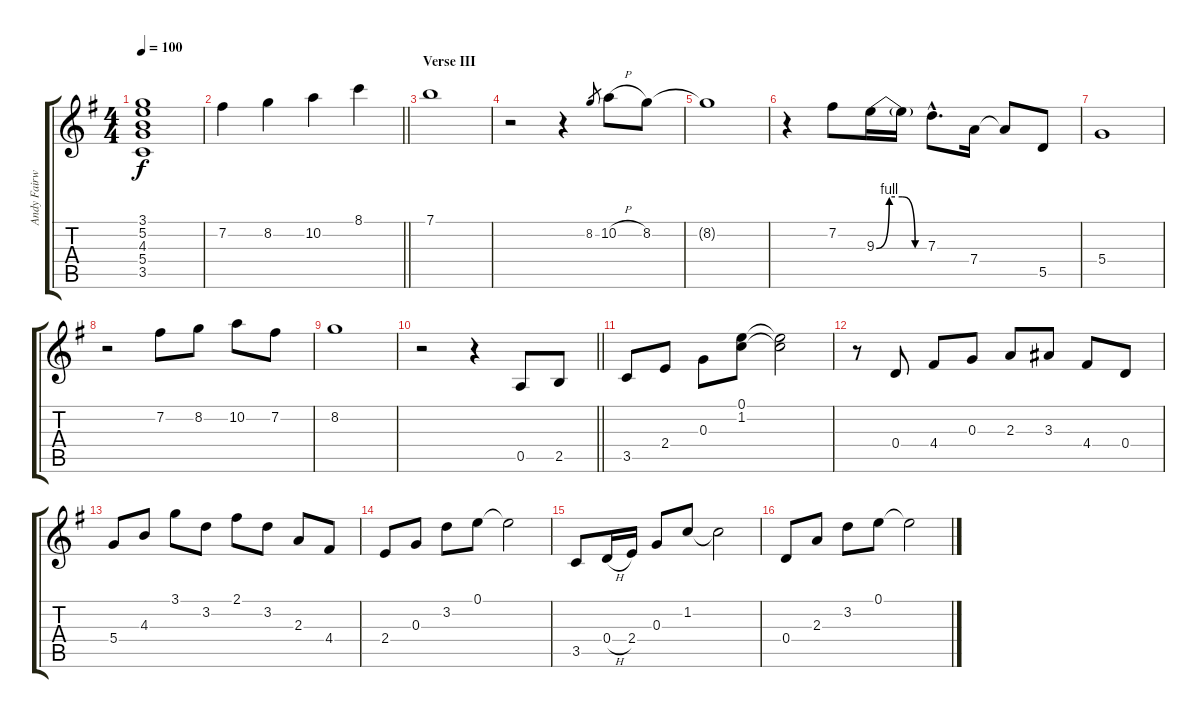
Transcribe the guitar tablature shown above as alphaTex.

\track ("Andy Fairweatherlow Guitar" "Andy Fairw") {instrument electricguitarclean}
\staff {score tabs}
\tuning (E4 B3 G3 D3 A2 E2) {hide}
\ts (4 4)
\tempo 100
\clef g2
\ks g
(3.1 5.2 4.3 5.4 3.5).1{dy f} |
\barLineRight lightlight
7.2.4 8.2.4 10.2.4 8.1.4 |
\section ("" "Verse III")
7.1.1 |
r.2 r.4 8.2.8{gr} 10.2{h}.8 8.2.8 |
8.2{t}.1 |
r.4 7.2.8 9.3{be (custom 0 0 15 4 30 4 45 0 60 0)}.16 9.3{t}.16 7.3{hac}.8{d} 7.4.16 7.4{t}.8 5.5.8 |
5.4.1 |
r.2 7.2.8 8.2.8 10.2.8 7.2.8 |
8.2.1 |
\barLineRight lightlight
r.2 r.4 0.5.8 2.5.8 |
3.5.8 2.4.8 0.3.8 (0.1 1.2).8 (0.1{t} 1.2{t}).2 |
r.8 0.4.8 4.4.8 0.3.8 2.3.8 3.3.8 4.4.8 0.4.8 |
5.4.8 4.3.8 3.1.8 3.2.8 2.1.8 3.2.8 2.3.8 4.4.8 |
2.4.8 0.3.8 3.2.8 0.1.8 0.1{t}.2 |
3.5.8 0.4{h}.16 2.4.16 0.3.8 1.2.8 1.2{t}.2 |
0.4.8 2.3.8 3.2.8 0.1.8 0.1{t}.2
